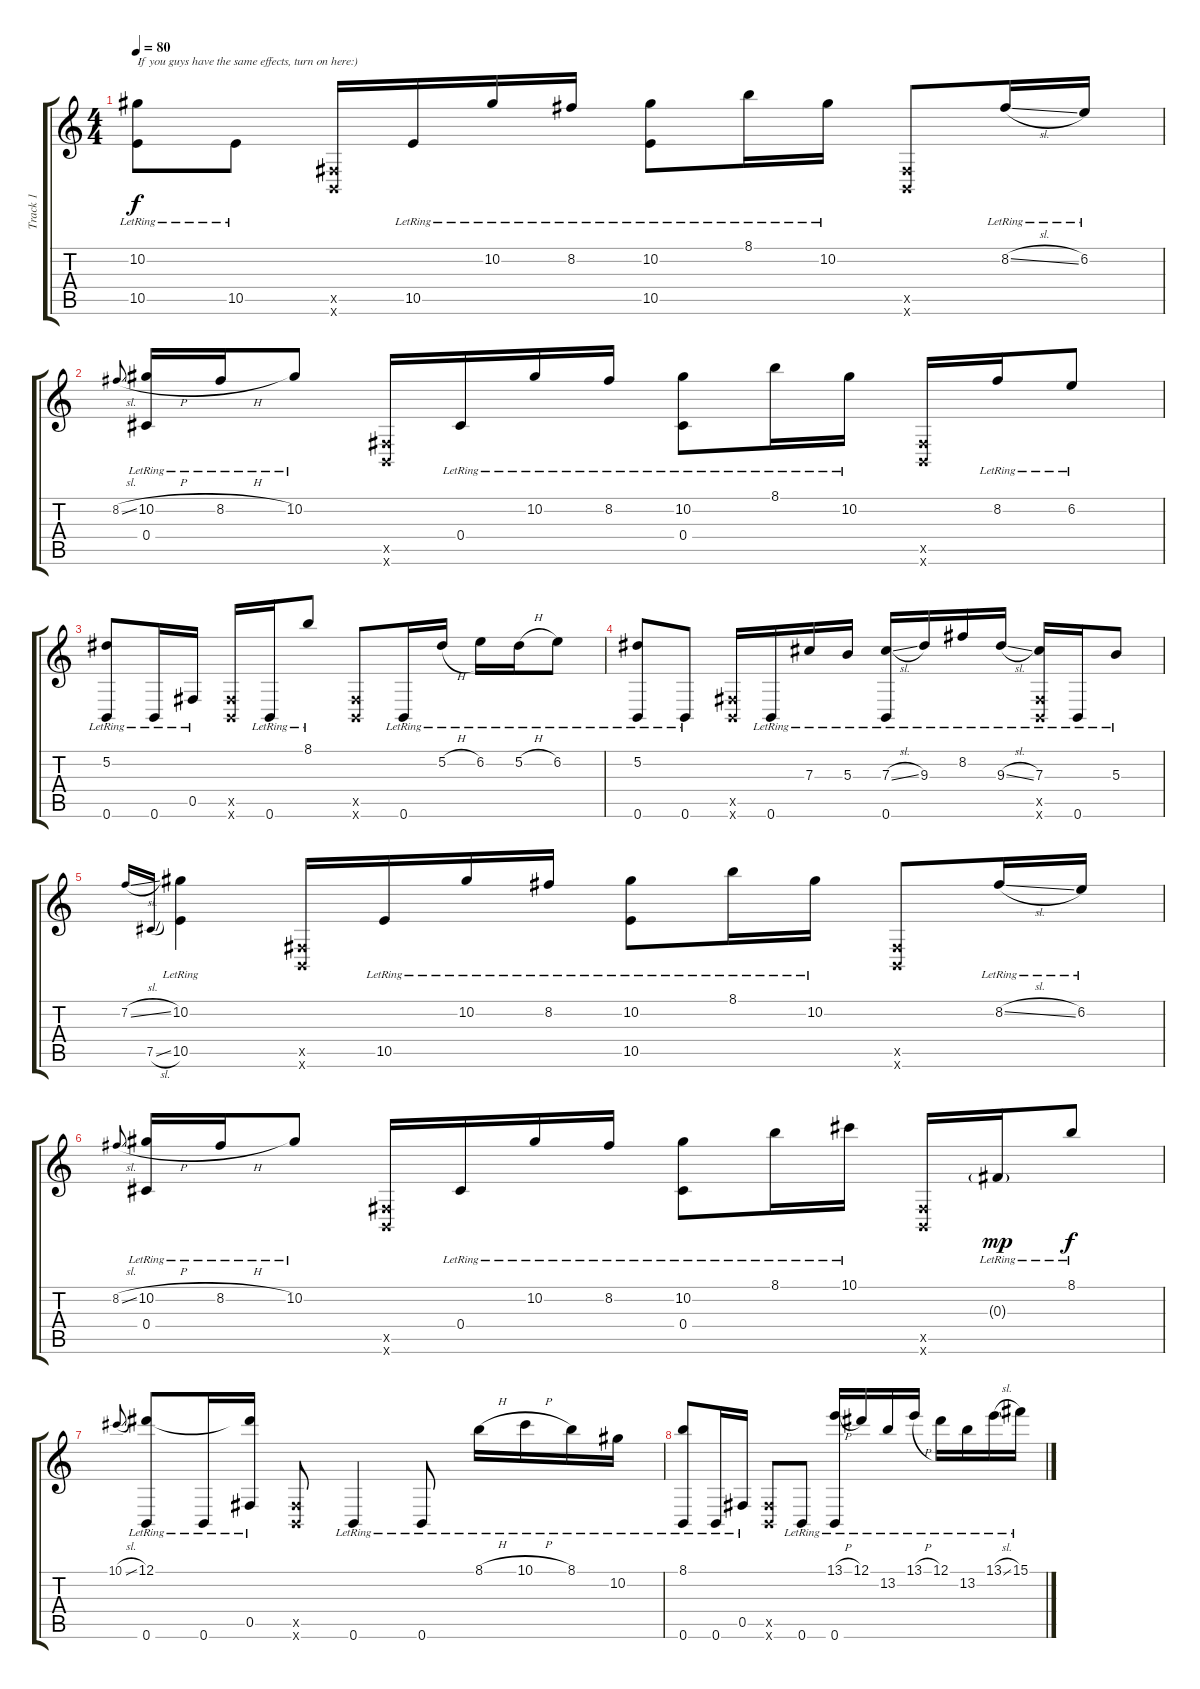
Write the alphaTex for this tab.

\track ("Track 1" "Track 1") {instrument acousticguitarsteel}
\staff {score tabs}
\tuning (Eb4 Bb3 Gb3 Db3 Gb2 B1) {hide}
\ts (4 4)
\tempo 80
\clef g2
\ks c
(10.2{lr} 10.5{lr}).8{txt "If you guys have the same effects, turn on here:)" dy f} 10.5{lr}.8 (0.5{x} 0.6{x}).16 10.5{lr}.16 10.2{lr}.16 8.2{lr}.16 (10.2{lr} 10.5{lr}).8 8.1{lr}.16 10.2{lr}.16 (0.5{x} 0.6{x}).8 8.2{sl lr}.16 6.2{lr}.16 |
8.2{sl}.8{gr onbeat} (10.2{h lr} 0.4{lr}).16 8.2{h lr}.16 10.2{lr}.8 (0.5{x} 0.6{x}).16 0.4{lr}.16 10.2{lr}.16 8.2{lr}.16 (10.2{lr} 0.4{lr}).8 8.1{lr}.16 10.2{lr}.16 (0.5{x} 0.6{x}).16 8.2{lr}.16 6.2{lr}.8 |
(5.2{lr} 0.6{lr}).8 0.6{lr}.16 0.5{lr}.16 (0.5{x} 0.6{x}).16 0.6{lr}.16 8.1{lr}.8 (0.5{x} 0.6{x}).8 0.6{lr}.16 5.2{h lr}.16 6.2{lr}.16 5.2{h lr}.16 6.2{lr}.8 |
(5.2{lr} 0.6{lr}).8 0.6{lr}.8 (0.5{x} 0.6{x}).16 0.6{lr}.16 7.3{lr}.16 5.3{lr}.16 (7.3{sl lr} 0.6{lr}).16 9.3{lr}.16 8.2{lr}.16 9.3{sl lr}.16 (7.3{lr} 0.5{x} 0.6{x}).16 0.6{lr}.16 5.3{lr}.8 |
7.2{sl}.16{gr onbeat} 7.5{sl}.16{gr onbeat} (10.2{lr} 10.5{lr}).4 (0.5{x} 0.6{x}).16 10.5{lr}.16 10.2{lr}.16 8.2{lr}.16 (10.2{lr} 10.5{lr}).8 8.1{lr}.16 10.2{lr}.16 (0.5{x} 0.6{x}).8 8.2{sl lr}.16 6.2{lr}.16 |
8.2{sl}.8{gr onbeat} (10.2{h lr} 0.4{lr}).16 8.2{h lr}.16 10.2{lr}.8 (0.5{x} 0.6{x}).16 0.4{lr}.16 10.2{lr}.16 8.2{lr}.16 (10.2{lr} 0.4{lr}).8 8.1{lr}.16 10.1{lr}.16 (0.5{x} 0.6{x}).16 0.3{g lr}.16{dy mp} 8.1{lr}.8{dy f} |
10.1{sl}.8{gr onbeat} (12.1{lr} 0.6{lr}).8 0.6{lr}.16 (12.1{t} 0.5{lr}).16 (0.5{x} 0.6{x}).8 0.6{lr}.4 0.6{lr}.8 8.1{h lr}.16 10.1{h lr}.16 8.1{lr}.16 10.2{lr}.16 |
(8.1{lr} 0.6{lr}).8 0.6{lr}.16 0.5{lr}.16 (0.5{x} 0.6{x}).8 0.6{lr}.8 (13.1{h lr} 0.6{lr}).16 12.1{lr}.16 13.2{lr}.16 13.1{h lr}.16 12.1{lr}.16 13.2{lr}.16 13.1{sl lr}.16 15.1{lr}.16
